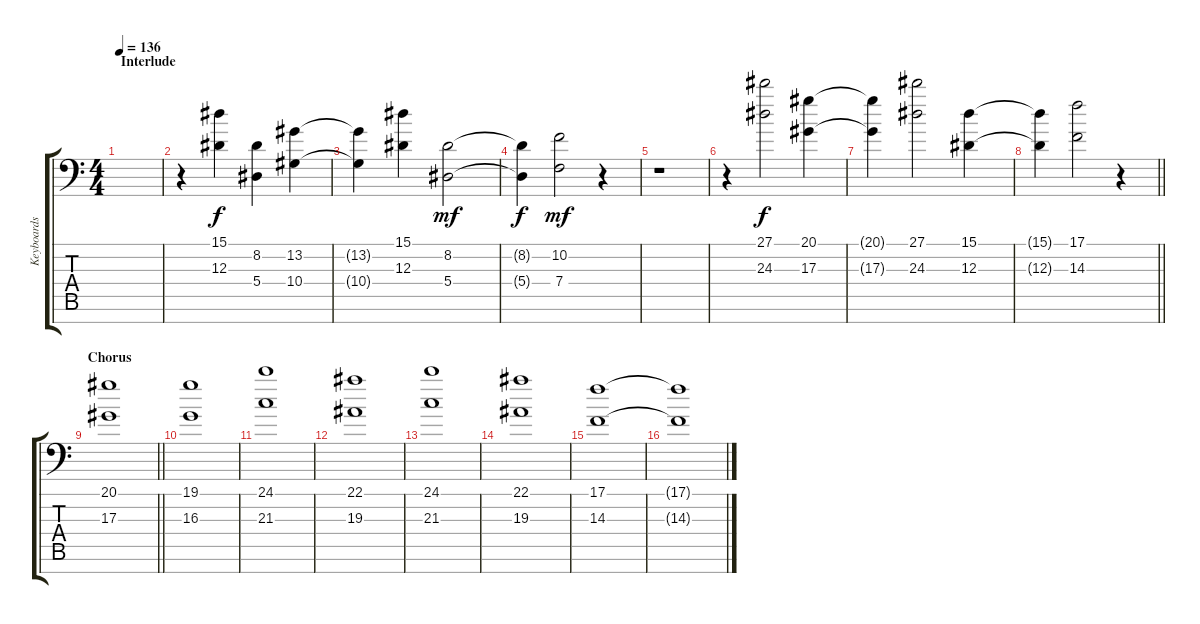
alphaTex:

\track ("Keyboards" "Keyboards") {instrument stringensemble2}
\staff {score tabs}
\tuning (C4 G3 Eb3 Bb2 F2 C2 G1) {hide}
\ts (4 4)
\section ("" "Interlude")
\tempo 136
\clef f4
\ks c
|
r.4{volume 11 balance 8 instrument stringensemble1} (15.1 12.3).4 (8.2 5.4).4 (13.2 10.4).4 |
(13.2{t} 10.4{t}).4 (15.1 12.3).4 (8.2 5.4).2{dy mf} |
(8.2{t} 5.4{t}).4{dy f} (10.2 7.4).2{dy mf} r.4 |
r.1 |
r.4 (27.1 24.3).2{dy f} (20.1 17.3).4 |
(20.1{t} 17.3{t}).4 (27.1 24.3).2 (15.1 12.3).4 |
\barLineRight lightlight
(15.1{t} 12.3{t}).4 (17.1 14.3).2 r.4 |
\section ("" "Chorus")
\barLineRight lightlight
(20.1 17.3).1{volume 10} |
(19.1 16.3).1 |
(24.1 21.3).1 |
(22.1 19.3).1 |
(24.1 21.3).1 |
(22.1 19.3).1 |
(17.1 14.3).1 |
(17.1{t} 14.3{t}).1
